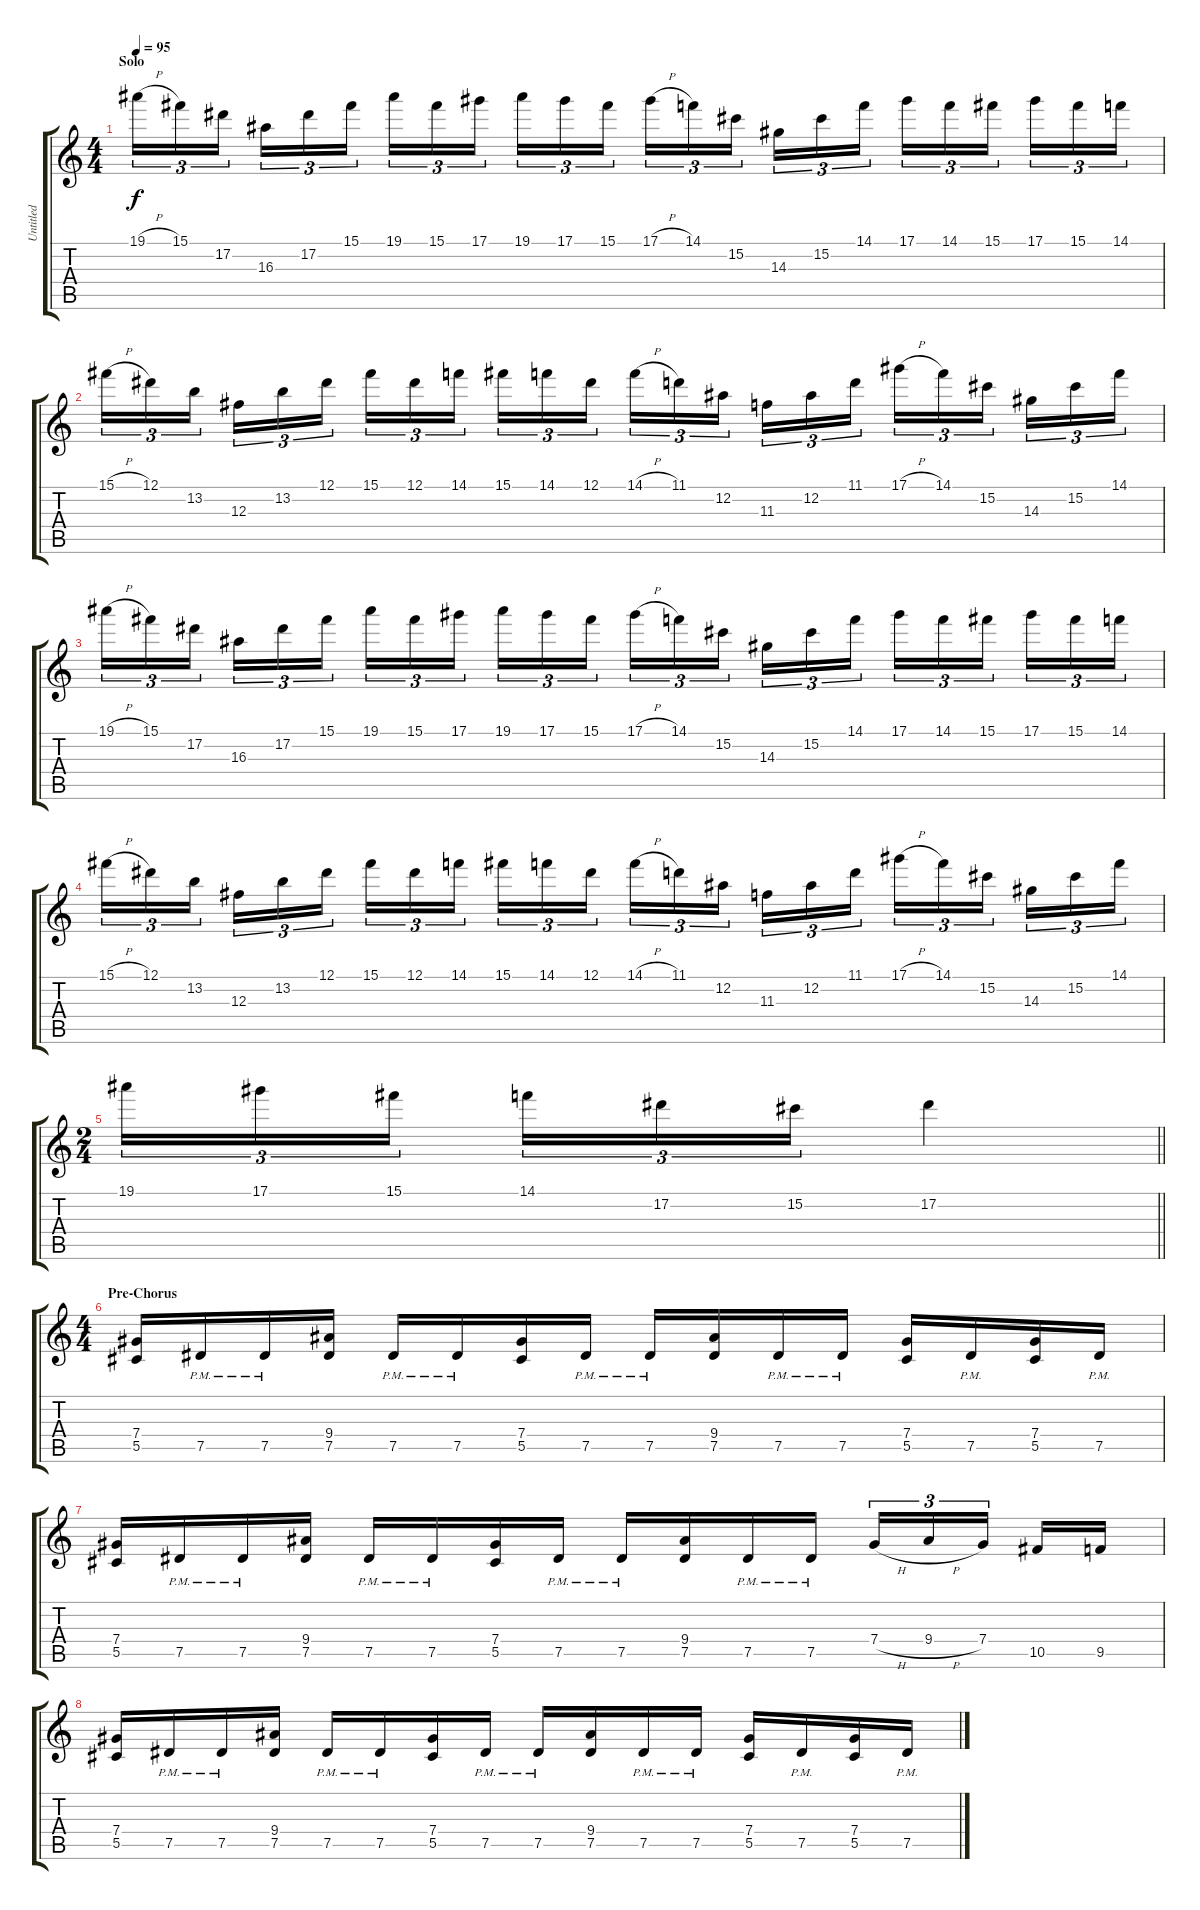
\track ("Untitled" "Untitled") {instrument distortionguitar}
\staff {score tabs}
\tuning (Eb4 Bb3 Gb3 Db3 Ab2 Db2) {hide}
\ts (4 4)
\section ("" "Solo")
\tempo 95
\clef g2
\ks c
19.1{h}.16{tu (3 2) dy f} 15.1.16{tu (3 2)} 17.2.16{tu (3 2) beam splitsecondary} 16.3.16{tu (3 2)} 17.2.16{tu (3 2)} 15.1.16{tu (3 2)} 19.1.16{tu (3 2)} 15.1.16{tu (3 2)} 17.1.16{tu (3 2) beam splitsecondary} 19.1.16{tu (3 2)} 17.1.16{tu (3 2)} 15.1.16{tu (3 2)} 17.1{h}.16{tu (3 2)} 14.1.16{tu (3 2)} 15.2.16{tu (3 2) beam splitsecondary} 14.3.16{tu (3 2)} 15.2.16{tu (3 2)} 14.1.16{tu (3 2)} 17.1.16{tu (3 2)} 14.1.16{tu (3 2)} 15.1.16{tu (3 2) beam splitsecondary} 17.1.16{tu (3 2)} 15.1.16{tu (3 2)} 14.1.16{tu (3 2)} |
15.1{h}.16{tu (3 2)} 12.1.16{tu (3 2)} 13.2.16{tu (3 2) beam splitsecondary} 12.3.16{tu (3 2)} 13.2.16{tu (3 2)} 12.1.16{tu (3 2)} 15.1.16{tu (3 2)} 12.1.16{tu (3 2)} 14.1.16{tu (3 2) beam splitsecondary} 15.1.16{tu (3 2)} 14.1.16{tu (3 2)} 12.1.16{tu (3 2)} 14.1{h}.16{tu (3 2)} 11.1.16{tu (3 2)} 12.2.16{tu (3 2) beam splitsecondary} 11.3.16{tu (3 2)} 12.2.16{tu (3 2)} 11.1.16{tu (3 2)} 17.1{h}.16{tu (3 2)} 14.1.16{tu (3 2)} 15.2.16{tu (3 2) beam splitsecondary} 14.3.16{tu (3 2)} 15.2.16{tu (3 2)} 14.1.16{tu (3 2)} |
19.1{h}.16{tu (3 2)} 15.1.16{tu (3 2)} 17.2.16{tu (3 2) beam splitsecondary} 16.3.16{tu (3 2)} 17.2.16{tu (3 2)} 15.1.16{tu (3 2)} 19.1.16{tu (3 2)} 15.1.16{tu (3 2)} 17.1.16{tu (3 2) beam splitsecondary} 19.1.16{tu (3 2)} 17.1.16{tu (3 2)} 15.1.16{tu (3 2)} 17.1{h}.16{tu (3 2)} 14.1.16{tu (3 2)} 15.2.16{tu (3 2) beam splitsecondary} 14.3.16{tu (3 2)} 15.2.16{tu (3 2)} 14.1.16{tu (3 2)} 17.1.16{tu (3 2)} 14.1.16{tu (3 2)} 15.1.16{tu (3 2) beam splitsecondary} 17.1.16{tu (3 2)} 15.1.16{tu (3 2)} 14.1.16{tu (3 2)} |
15.1{h}.16{tu (3 2)} 12.1.16{tu (3 2)} 13.2.16{tu (3 2) beam splitsecondary} 12.3.16{tu (3 2)} 13.2.16{tu (3 2)} 12.1.16{tu (3 2)} 15.1.16{tu (3 2)} 12.1.16{tu (3 2)} 14.1.16{tu (3 2) beam splitsecondary} 15.1.16{tu (3 2)} 14.1.16{tu (3 2)} 12.1.16{tu (3 2)} 14.1{h}.16{tu (3 2)} 11.1.16{tu (3 2)} 12.2.16{tu (3 2) beam splitsecondary} 11.3.16{tu (3 2)} 12.2.16{tu (3 2)} 11.1.16{tu (3 2)} 17.1{h}.16{tu (3 2)} 14.1.16{tu (3 2)} 15.2.16{tu (3 2) beam splitsecondary} 14.3.16{tu (3 2)} 15.2.16{tu (3 2)} 14.1.16{tu (3 2)} |
\ts (2 4)
\barLineRight lightlight
19.1.16{tu (3 2)} 17.1.16{tu (3 2)} 15.1.16{tu (3 2) beam splitsecondary} 14.1.16{tu (3 2)} 17.2.16{tu (3 2)} 15.2.16{tu (3 2)} 17.2.4 |
\ts (4 4)
\section ("" "Pre-Chorus")
(7.4 5.5).16 7.5{pm}.16 7.5{pm}.16 (9.4 7.5).16 7.5{pm}.16 7.5{pm}.16 (7.4 5.5).16 7.5{pm}.16 7.5{pm}.16 (9.4 7.5).16 7.5{pm}.16 7.5{pm}.16 (7.4 5.5).16 7.5{pm}.16 (7.4 5.5).16 7.5{pm}.16 |
(7.4 5.5).16 7.5{pm}.16 7.5{pm}.16 (9.4 7.5).16 7.5{pm}.16 7.5{pm}.16 (7.4 5.5).16 7.5{pm}.16 7.5{pm}.16 (9.4 7.5).16 7.5{pm}.16 7.5{pm}.16 7.4{h}.16{tu (3 2)} 9.4{h}.16{tu (3 2)} 7.4.16{tu (3 2) beam splitsecondary} 10.5.16 9.5.16 |
(7.4 5.5).16 7.5{pm}.16 7.5{pm}.16 (9.4 7.5).16 7.5{pm}.16 7.5{pm}.16 (7.4 5.5).16 7.5{pm}.16 7.5{pm}.16 (9.4 7.5).16 7.5{pm}.16 7.5{pm}.16 (7.4 5.5).16 7.5{pm}.16 (7.4 5.5).16 7.5{pm}.16
